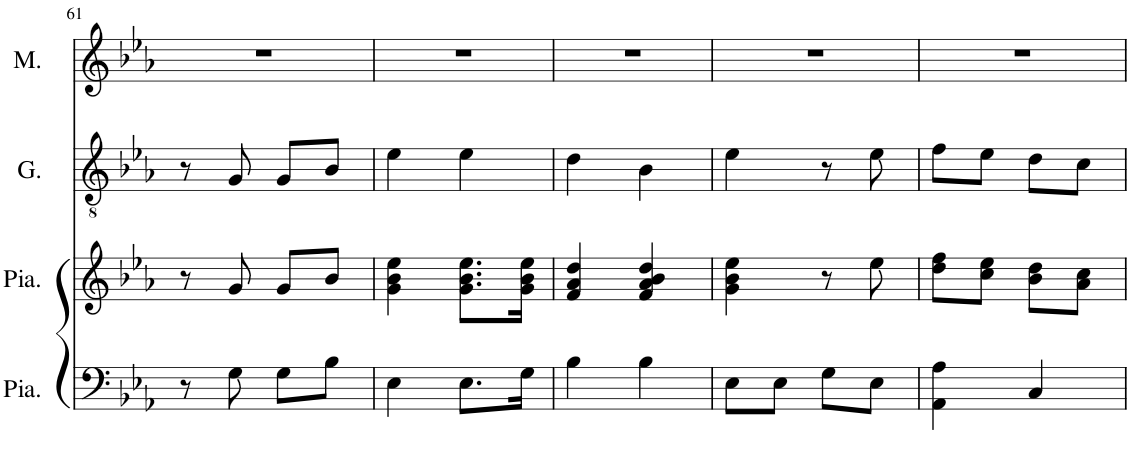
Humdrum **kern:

**kern	**kern	**kern	**kern	**kern
*part5	*part4	*part3	*part2	*part1
*staff5	*staff4	*staff3	*staff2	*staff1
*I"Piano	*I"Piano	*I"Raphael	*I"Galuchet	*I"Malaga
*I'Pia.	*I'Pia.	*I'R.	*I'G.	*I'M.
!!LO:PB:g=z
*clefF4	*clefG2	*clefGv2	*clefGv2	*clefG2
*	*	*Trd1c2	*Trd8c14	*
*k[b-e-a-]	*k[b-e-a-]	*k[b-e-a-]	*k[b-e-a-]	*k[b-e-a-]
*M2/4	*M2/4	*M2/4	*M2/4	*M2/4
=61	=61	=61	=61	=61
8r	8r	8r	8r	2r
8G\	8g/	8G	8G/	.
8G\L	8g/L	8G/L	8G/L	.
8B-\J	8b-/J	8B-/J	8B-/J	.
=62	=62	=62	=62	=62
4E-\	4g\ 4b-\ 4ee-\	4G	4e-\	2r
8.E-\L	8.g\ 8.b-\ 8.ee-\L	4G	4e-\	.
16G\Jk	16g\ 16b-\ 16ee-\Jk	.	.	.
=63	=63	=63	=63	=63
4B-\	4f/ 4a-/ 4dd/	4B-	4d\	2r
4B-\	4f/ 4a-/ 4b-/ 4dd/	4B-	4B-\	.
=64	=64	=64	=64	=64
8E-\L	4g\ 4b-\ 4ee-\	4G	4e-\	2r
8E-\J	.	.	.	.
8G\L	8r	8r	8r	.
8E-\J	8ee-\	8e-	8e-\	.
=65	=65	=65	=65	=65
4AA-\ 4A-\	8dd\ 8ff\L	8d\L	8f\L	2r
.	8cc\ 8ee-\J	8c\J	8e-\J	.
4C/	8b-\ 8dd\L	8B-/L	8d\L	.
.	8a-\ 8cc\J	8A-/J	8c\J	.
=	=	=	=	=
*-	*-	*-	*-	*-
